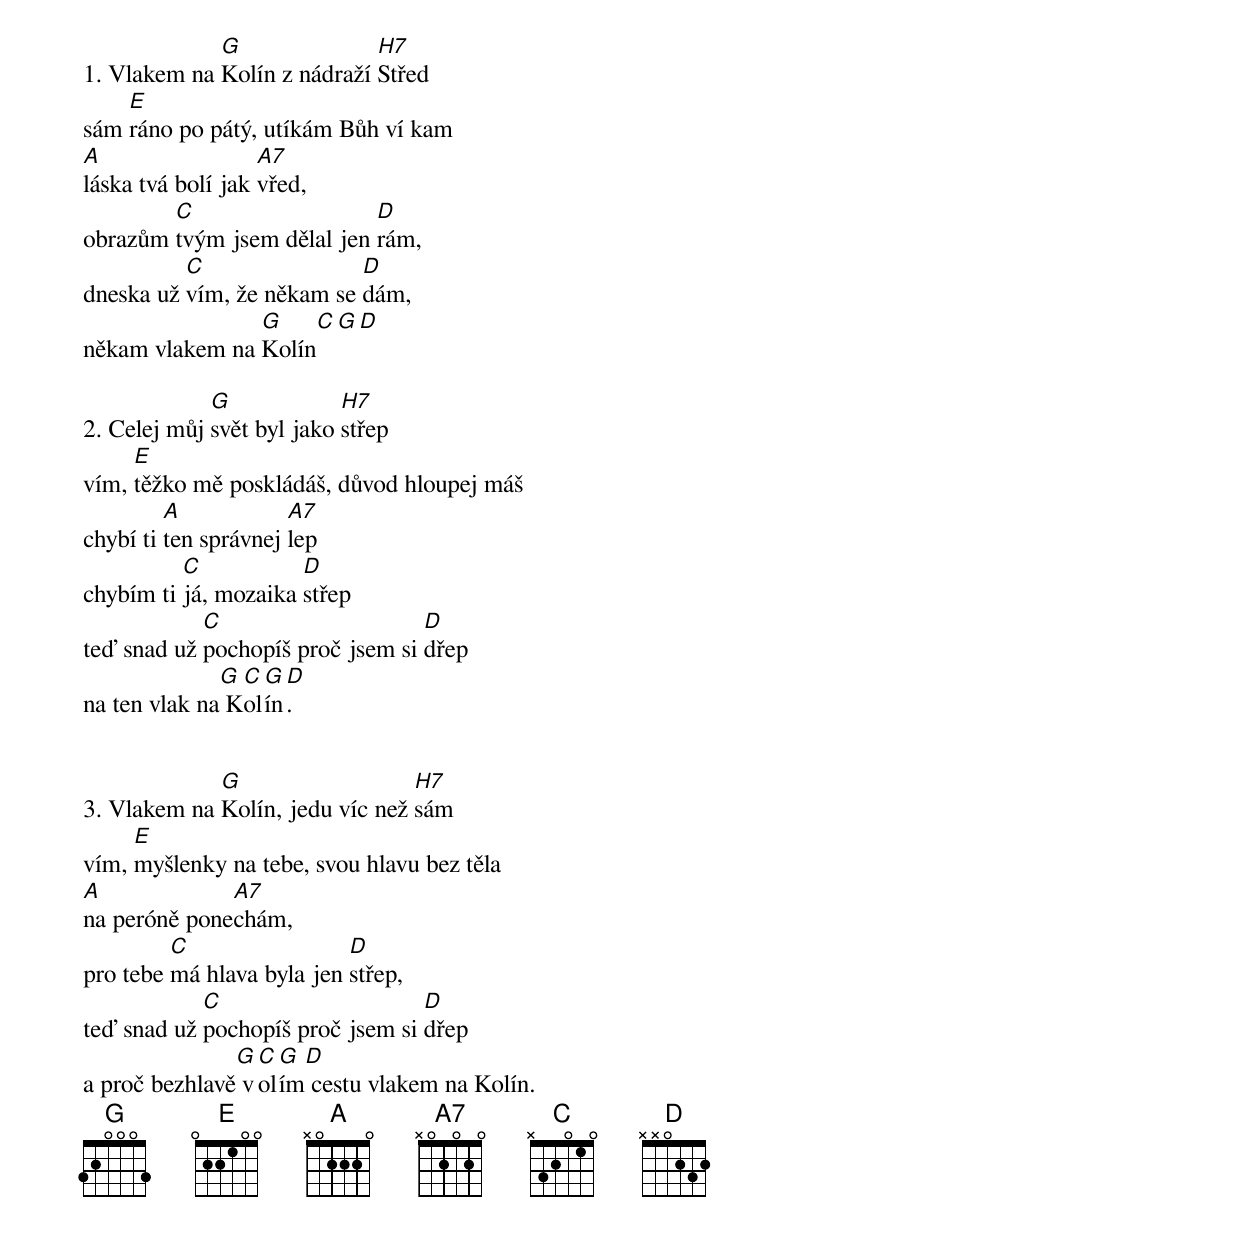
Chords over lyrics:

             G               H7
1. Vlakem na Kolín z nádraží Střed
    E
sám ráno po pátý, utíkám Bůh ví kam
A                  A7
láska tvá bolí jak vřed,
        C                   D
obrazům tvým jsem dělal jen rám,
          C                D
dneska už vím, že někam se dám,
                G    C G D
někam vlakem na Kolín

             G             H7
2. Celej můj svět byl jako střep
     E
vím, těžko mě poskládáš, důvod hloupej máš
         A            A7
chybí ti ten správnej lep
          C           D
chybím ti já, mozaika střep
            C                     D
teď snad už pochopíš proč jsem si dřep
              G C G D
na ten vlak na Kolín.


             G                   H7
3. Vlakem na Kolín, jedu víc než sám
     E
vím, myšlenky na tebe, svou hlavu bez těla
A             A7
na peróně ponechám,
         C                 D
pro tebe má hlava byla jen střep,
            C                     D
teď snad už pochopíš proč jsem si dřep
               G C G D
a proč bezhlavě volím cestu vlakem na Kolín.
